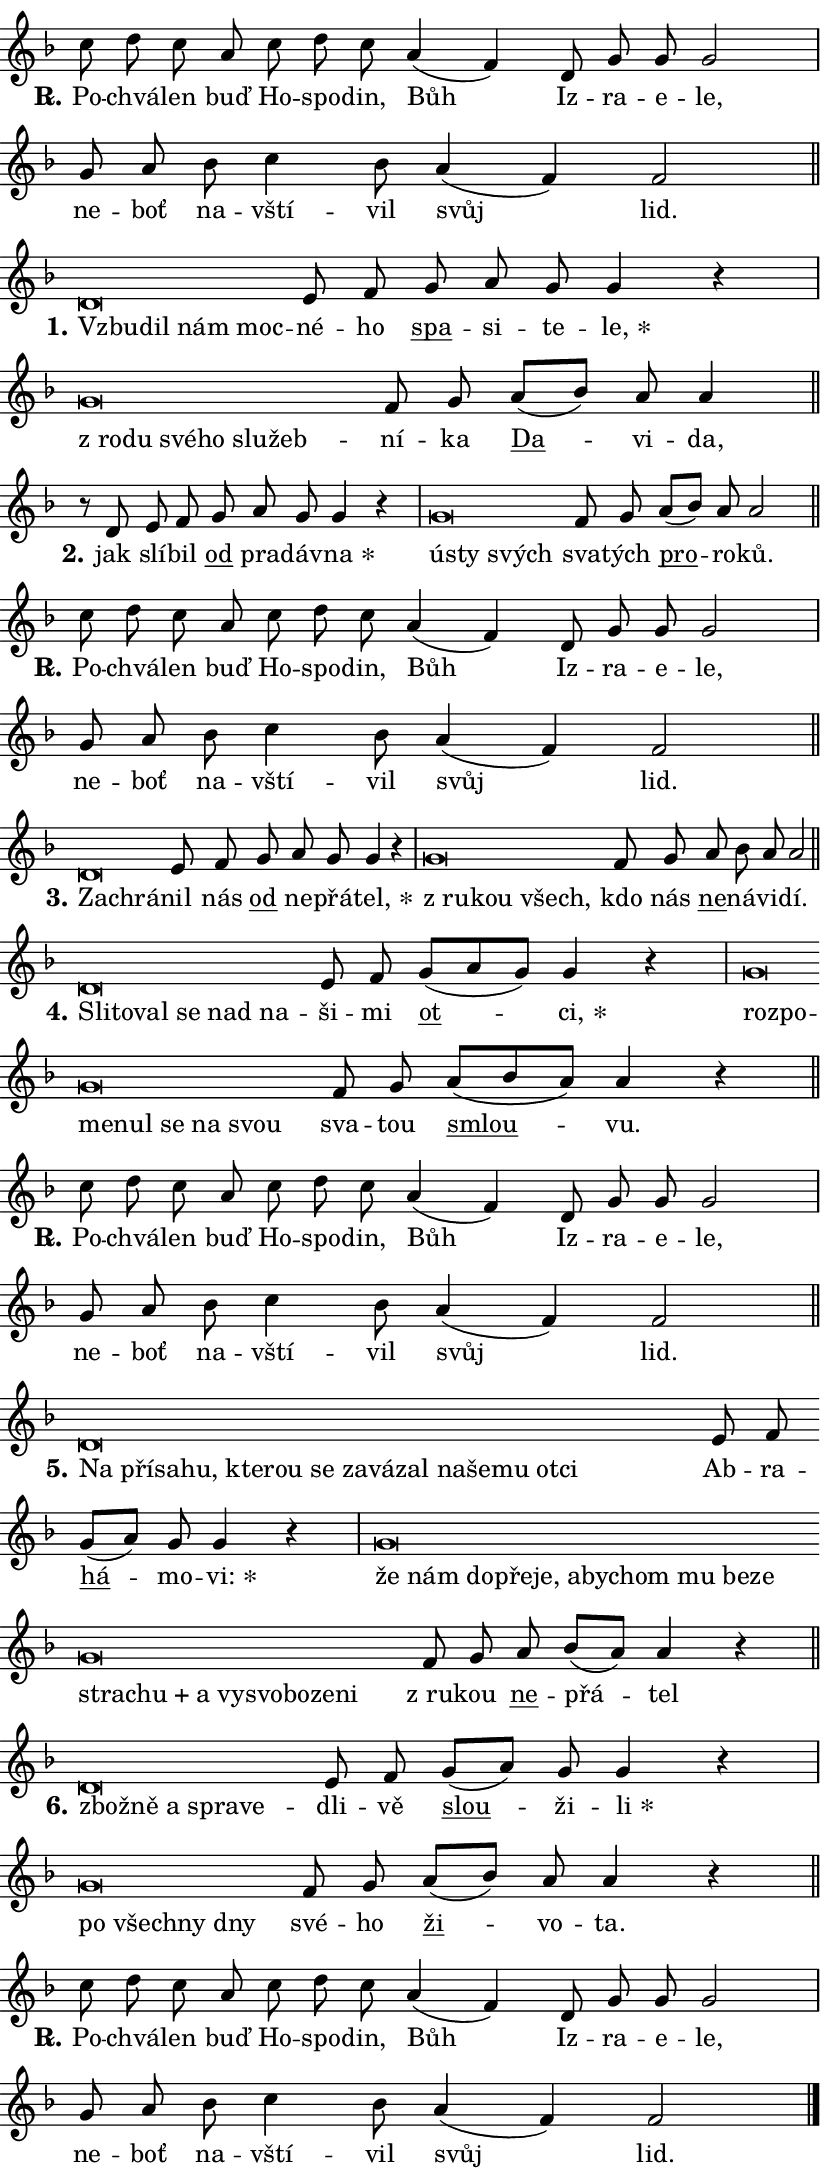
\version "2.24.0"
\header { tagline = "" }
\paper {
  indent = 0\cm
  top-margin = 0\cm
  right-margin = 0.13\cm % to fit lyric hyphens
  bottom-margin = 0\cm
  left-margin = 0\cm
  paper-width = 14\cm
  page-breaking = #ly:one-page-breaking
  system-system-spacing.basic-distance = #11
  score-system-spacing.basic-distance = #11
  ragged-last = ##f
}


%% Author: Thomas Morley
%% https://lists.gnu.org/archive/html/lilypond-user/2020-05/msg00002.html
#(define (line-position grob)
"Returns position of @var[grob} in current system:
   @code{'start}, if at first time-step
   @code{'end}, if at last time-step
   @code{'middle} otherwise
"
  (let* ((col (ly:item-get-column grob))
         (ln (ly:grob-object col 'left-neighbor))
         (rn (ly:grob-object col 'right-neighbor))
         (col-to-check-left (if (ly:grob? ln) ln col))
         (col-to-check-right (if (ly:grob? rn) rn col))
         (break-dir-left
           (and
             (ly:grob-property col-to-check-left 'non-musical #f)
             (ly:item-break-dir col-to-check-left)))
         (break-dir-right
           (and
             (ly:grob-property col-to-check-right 'non-musical #f)
             (ly:item-break-dir col-to-check-right))))
        (cond ((eqv? 1 break-dir-left) 'start)
              ((eqv? -1 break-dir-right) 'end)
              (else 'middle))))

#(define (tranparent-at-line-position vctor)
  (lambda (grob)
  "Relying on @code{line-position} select the relevant enry from @var{vctor}.
Used to determine transparency,"
    (case (line-position grob)
      ((end) (not (vector-ref vctor 0)))
      ((middle) (not (vector-ref vctor 1)))
      ((start) (not (vector-ref vctor 2))))))

noteHeadBreakVisibility =
#(define-music-function (break-visibility)(vector?)
"Makes @code{NoteHead}s transparent relying on @var{break-visibility}"
#{
  \override NoteHead.transparent =
    #(tranparent-at-line-position break-visibility)
#})

#(define delete-ledgers-for-transparent-note-heads
  (lambda (grob)
    "Reads whether a @code{NoteHead} is transparent.
If so this @code{NoteHead} is removed from @code{'note-heads} from
@var{grob}, which is supposed to be @code{LedgerLineSpanner}.
As a result ledgers are not printed for this @code{NoteHead}"
    (let* ((nhds-array (ly:grob-object grob 'note-heads))
           (nhds-list
             (if (ly:grob-array? nhds-array)
                 (ly:grob-array->list nhds-array)
                 '()))
           ;; Relies on the transparent-property being done before
           ;; Staff.LedgerLineSpanner.after-line-breaking is executed.
           ;; This is fragile ...
           (to-keep
             (remove
               (lambda (nhd)
                 (ly:grob-property nhd 'transparent #f))
               nhds-list)))
      ;; TODO find a better method to iterate over grob-arrays, similiar
      ;; to filter/remove etc for lists
      ;; For now rebuilt from scratch
      (set! (ly:grob-object grob 'note-heads)  '())
      (for-each
        (lambda (nhd)
          (ly:pointer-group-interface::add-grob grob 'note-heads nhd))
        to-keep))))

squashNotes = {
  \override NoteHead.X-extent = #'(-0.2 . 0.2)
  \override NoteHead.Y-extent = #'(-0.75 . 0)
  \override NoteHead.stencil =
    #(lambda (grob)
       (let ((pos (ly:grob-property grob 'staff-position)))
         (begin
           (if (< pos -7) (display "ERROR: Lower brevis then expected\n") (display ""))
           (if (<= pos -6) ly:text-interface::print ly:note-head::print))))
}
unSquashNotes = {
  \revert NoteHead.X-extent
  \revert NoteHead.Y-extent
  \revert NoteHead.stencil
}

hideNotes = \noteHeadBreakVisibility #begin-of-line-visible
unHideNotes = \noteHeadBreakVisibility #all-visible

% work-around for resetting accidentals
% https://lilypond.org/doc/v2.23/Documentation/notation/displaying-rhythms#unmetered-music
cadenzaMeasure = {
  \cadenzaOff
  \partial 1024 s1024
  \cadenzaOn
}

#(define-markup-command (accent layout props text) (markup?)
  "Underline accented syllable"
  (interpret-markup layout props
    #{\markup \override #'(offset . 4.3) \underline { #text }#}))

responsum = \markup \concat {
  "R" \hspace #-1.05 \path #0.1 #'((moveto 0 0.07) (lineto 0.9 0.8)) \hspace #0.05 "."
}

spaceSize = #0.6828661417322834 % exact space size for TeX Gyre Schola

\layout {
  \context {
    \Staff
    \remove "Time_signature_engraver"
    \override LedgerLineSpanner.after-line-breaking = #delete-ledgers-for-transparent-note-heads
  }
  \context {
    \Lyrics {
      \override LyricSpace.minimum-distance = \spaceSize
      \override LyricText.font-name = #"TeX Gyre Schola"
      \override LyricText.font-size = 1
      \override StanzaNumber.font-name = #"TeX Gyre Schola Bold"
      \override StanzaNumber.font-size = 1
    }
  }
  \context {
    \Score 
    \override NoteHead.text =
      #(lambda (grob) 
        (let ((pos (ly:grob-property grob 'staff-position)))
          #{\markup {
            \combine
              \halign #-0.55 \raise #(if (= pos -6) 0 0.5) \override #'(thickness . 2) \draw-line #'(3.2 . 0)
              \musicglyph "noteheads.sM1"
          }#}))
  }
}

% magnetic-lyrics.ily
%
%   written by
%     Jean Abou Samra <jean@abou-samra.fr>
%     Werner Lemberg <wl@gnu.org>
%
%   adapted by
%     Jiri Hon <jiri.hon@gmail.com>
%
% Version 2022-Apr-15

% https://www.mail-archive.com/lilypond-user@gnu.org/msg149350.html

#(define (Left_hyphen_pointer_engraver context)
   "Collect syllable-hyphen-syllable occurrences in lyrics and store
them in properties.  This engraver only looks to the left.  For
example, if the lyrics input is @code{foo -- bar}, it does the
following.

@itemize @bullet
@item
Set the @code{text} property of the @code{LyricHyphen} grob between
@q{foo} and @q{bar} to @code{foo}.

@item
Set the @code{left-hyphen} property of the @code{LyricText} grob with
text @q{foo} to the @code{LyricHyphen} grob between @q{foo} and
@q{bar}.
@end itemize

Use this auxiliary engraver in combination with the
@code{lyric-@/text::@/apply-@/magnetic-@/offset!} hook."
   (let ((hyphen #f)
         (text #f))
     (make-engraver
      (acknowledgers
       ((lyric-syllable-interface engraver grob source-engraver)
        (set! text grob)))
      (end-acknowledgers
       ((lyric-hyphen-interface engraver grob source-engraver)
        ;(when (not (grob::has-interface grob 'lyric-space-interface))
          (set! hyphen grob)));)
      ((stop-translation-timestep engraver)
       (when (and text hyphen)
         (ly:grob-set-object! text 'left-hyphen hyphen))
       (set! text #f)
       (set! hyphen #f)))))

#(define (lyric-text::apply-magnetic-offset! grob)
   "If the space between two syllables is less than the value in
property @code{LyricText@/.details@/.squash-threshold}, move the right
syllable to the left so that it gets concatenated with the left
syllable.

Use this function as a hook for
@code{LyricText@/.after-@/line-@/breaking} if the
@code{Left_@/hyphen_@/pointer_@/engraver} is active."
   (let ((hyphen (ly:grob-object grob 'left-hyphen #f)))
     (when hyphen
       (let ((left-text (ly:spanner-bound hyphen LEFT)))
         (when (grob::has-interface left-text 'lyric-syllable-interface)
           (let* ((common (ly:grob-common-refpoint grob left-text X))
                  (this-x-ext (ly:grob-extent grob common X))
                  (left-x-ext
                   (begin
                     ;; Trigger magnetism for left-text.
                     (ly:grob-property left-text 'after-line-breaking)
                     (ly:grob-extent left-text common X)))
                  ;; `delta` is the gap width between two syllables.
                  (delta (- (interval-start this-x-ext)
                            (interval-end left-x-ext)))
                  (details (ly:grob-property grob 'details))
                  (threshold (assoc-get 'squash-threshold details 0.2)))
             (when (< delta threshold)
               (let* (;; We have to manipulate the input text so that
                      ;; ligatures crossing syllable boundaries are not
                      ;; disabled.  For languages based on the Latin
                      ;; script this is essentially a beautification.
                      ;; However, for non-Western scripts it can be a
                      ;; necessity.
                      (lt (ly:grob-property left-text 'text))
                      (rt (ly:grob-property grob 'text))
                      (is-space (grob::has-interface hyphen 'lyric-space-interface))
                      (space (if is-space " " ""))
                      (extra-delta (if is-space spaceSize 0))
                      ;; Append new syllable.
                      (ltrt-space (if (and (string? lt) (string? rt))
                                (string-append lt space rt)
                                (make-concat-markup (list lt space rt))))
                      ;; Right-align `ltrt` to the right side.
                      (ltrt-space-markup (grob-interpret-markup
                               grob
                               (make-translate-markup
                                (cons (interval-length this-x-ext) 0)
                                (make-right-align-markup ltrt-space)))))
                 (begin
                   ;; Don't print `left-text`.
                   (ly:grob-set-property! left-text 'stencil #f)
                   ;; Set text and stencil (which holds all collected
                   ;; syllables so far) and shift it to the left.
                   (ly:grob-set-property! grob 'text ltrt-space)
                   (ly:grob-set-property! grob 'stencil ltrt-space-markup)
                   (ly:grob-translate-axis! grob (- (- delta extra-delta)) X))))))))))


#(define (lyric-hyphen::displace-bounds-first grob)
   ;; Make very sure this callback isn't triggered too early.
   (let ((left (ly:spanner-bound grob LEFT))
         (right (ly:spanner-bound grob RIGHT)))
     (ly:grob-property left 'after-line-breaking)
     (ly:grob-property right 'after-line-breaking)
     (ly:lyric-hyphen::print grob)))

squashThreshold = #0.4

\layout {
  \context {
    \Lyrics
    \consists #Left_hyphen_pointer_engraver
    \override LyricText.after-line-breaking =
      #lyric-text::apply-magnetic-offset!
    \override LyricHyphen.stencil = #lyric-hyphen::displace-bounds-first
    \override LyricText.details.squash-threshold = \squashThreshold
    \override LyricHyphen.minimum-distance = 0
    \override LyricHyphen.minimum-length = \squashThreshold
  }
}

squashText = \override LyricText.details.squash-threshold = 9999
unSquashText = \override LyricText.details.squash-threshold = \squashThreshold

leftText = \override LyricText.self-alignment-X = #LEFT
unLeftText = \revert LyricText.self-alignment-X

starOffset = #(lambda (grob) 
                (let ((x_offset (ly:self-alignment-interface::aligned-on-x-parent grob)))
                  (if (= x_offset 0) 0 (+ x_offset 1.2))))

star = #(define-music-function (syllable)(string?)
"Append star separator at the end of a syllable"
#{
  \once \override LyricText.X-offset = #starOffset
  \lyricmode { \markup {
    #syllable
    \override #'((font-name . "TeX Gyre Schola Bold")) \hspace #0.2 \lower #0.65 \larger "*"
  } }
#})

starAccent = #(define-music-function (syllable)(string?)
"Append star separator at the end of a syllable and make accent"
#{
  \once \override LyricText.X-offset = #starOffset
  \lyricmode { \markup {
    \accent #syllable
    \override #'((font-name . "TeX Gyre Schola Bold")) \hspace #0.2 \lower #0.65 \larger "*"
  } }
#})

breath = #(define-music-function (syllable)(string?)
"Append breathing indicator at the end of a syllable"
#{
  \lyricmode { \markup { #syllable "+" } }
#})

optionalBreath = #(define-music-function (syllable)(string?)
"Append optional breathing indicator at the end of a syllable"
#{
  \lyricmode { \markup { #syllable "(+)" } }
#})


\score {
    <<
        \new Voice = "melody" { \cadenzaOn \key f \major \relative { c''8 d c a \bar "" c d c \bar "" a4( f) \bar "" d8 g g g2 \cadenzaMeasure \bar "|" g8 a \bar "" bes c4 bes8 \bar "" a4( f) f2 \cadenzaMeasure \bar "||" \break } }
        \new Lyrics \lyricsto "melody" { \lyricmode { \set stanza = \responsum
Po -- chvá -- len buď Ho -- spo -- din, Bůh Iz -- ra -- e -- le, ne -- boť na -- vští -- vil svůj lid. } }
    >>
    \layout {}
}

\score {
    <<
        \new Voice = "melody" { \cadenzaOn \key f \major \relative { \squashNotes d'\breve*1/16 \hideNotes \breve*1/16 \bar "" \breve*1/16 \breve*1/16 \bar "" \unHideNotes \unSquashNotes e8 f \bar "" g a g g4 r \cadenzaMeasure \bar "|" \squashNotes g\breve*1/16 \hideNotes \breve*1/16 \bar "" \breve*1/16 \bar "" \breve*1/16 \bar "" \breve*1/16 \breve*1/16 \bar "" \unHideNotes \unSquashNotes f8 g \bar "" a[( bes)] a a4 \cadenzaMeasure \bar "||" \break } }
        \new Lyrics \lyricsto "melody" { \lyricmode { \set stanza = "1."
\leftText Vzbu -- \squashText dil nám moc -- \unLeftText \unSquashText né -- ho \markup \accent spa -- si -- te -- \star le, \leftText "z ro" -- \squashText du své -- ho slu -- žeb -- \unLeftText \unSquashText ní -- ka \markup \accent Da -- vi -- da, } }
    >>
    \layout {}
}

\score {
    <<
        \new Voice = "melody" { \cadenzaOn \key f \major \relative { r8 d'8 e8 f \bar "" g a g g4 r \cadenzaMeasure \bar "|" \squashNotes g\breve*1/16 \hideNotes \breve*1/16 \breve*1/16 \bar "" \unHideNotes \unSquashNotes f8 g \bar "" a[( bes)] a a2 \cadenzaMeasure \bar "||" \break } }
        \new Lyrics \lyricsto "melody" { \lyricmode { \set stanza = "2."
jak slí -- bil \markup \accent od pra -- dáv -- \star na \leftText ú -- \squashText sty svých \unLeftText \unSquashText sva -- tých \markup \accent pro -- ro -- ků. } }
    >>
    \layout {}
}

\score {
    <<
        \new Voice = "melody" { \cadenzaOn \key f \major \relative { c''8 d c a \bar "" c d c \bar "" a4( f) \bar "" d8 g g g2 \cadenzaMeasure \bar "|" g8 a \bar "" bes c4 bes8 \bar "" a4( f) f2 \cadenzaMeasure \bar "||" \break } }
        \new Lyrics \lyricsto "melody" { \lyricmode { \set stanza = \responsum
Po -- chvá -- len buď Ho -- spo -- din, Bůh Iz -- ra -- e -- le, ne -- boť na -- vští -- vil svůj lid. } }
    >>
    \layout {}
}

\score {
    <<
        \new Voice = "melody" { \cadenzaOn \key f \major \relative { \squashNotes d'\breve*1/16 \hideNotes \breve*1/16 \bar "" \unHideNotes \unSquashNotes e8 f \bar "" g a g g4 r \cadenzaMeasure \bar "|" \squashNotes g\breve*1/16 \hideNotes \breve*1/16 \breve*1/16 \bar "" \unHideNotes \unSquashNotes f8 g \bar "" a bes a a2 \cadenzaMeasure \bar "||" \break } }
        \new Lyrics \lyricsto "melody" { \lyricmode { \set stanza = "3."
\leftText Za -- \squashText chrá -- \unLeftText \unSquashText nil nás \markup \accent od ne -- přá -- \star tel, \leftText "z ru" -- \squashText kou všech, \unLeftText \unSquashText kdo nás \markup \accent ne -- ná -- vi -- dí. } }
    >>
    \layout {}
}

\score {
    <<
        \new Voice = "melody" { \cadenzaOn \key f \major \relative { \squashNotes d'\breve*1/16 \hideNotes \breve*1/16 \bar "" \breve*1/16 \bar "" \breve*1/16 \bar "" \breve*1/16 \breve*1/16 \bar "" \unHideNotes \unSquashNotes e8 f \bar "" g[( a g)] g4 r \cadenzaMeasure \bar "|" \squashNotes g\breve*1/16 \hideNotes \breve*1/16 \bar "" \breve*1/16 \bar "" \breve*1/16 \bar "" \breve*1/16 \bar "" \breve*1/16 \breve*1/16 \bar "" \unHideNotes \unSquashNotes f8 g \bar "" a[( bes a)] a4 r \cadenzaMeasure \bar "||" \break } }
        \new Lyrics \lyricsto "melody" { \lyricmode { \set stanza = "4."
\leftText Sli -- \squashText to -- val se nad na -- \unLeftText \unSquashText ši -- mi \markup \accent ot -- \star ci, \leftText roz -- \squashText po -- me -- nul se na svou \unLeftText \unSquashText sva -- tou \markup \accent smlou -- vu. } }
    >>
    \layout {}
}

\score {
    <<
        \new Voice = "melody" { \cadenzaOn \key f \major \relative { c''8 d c a \bar "" c d c \bar "" a4( f) \bar "" d8 g g g2 \cadenzaMeasure \bar "|" g8 a \bar "" bes c4 bes8 \bar "" a4( f) f2 \cadenzaMeasure \bar "||" \break } }
        \new Lyrics \lyricsto "melody" { \lyricmode { \set stanza = \responsum
Po -- chvá -- len buď Ho -- spo -- din, Bůh Iz -- ra -- e -- le, ne -- boť na -- vští -- vil svůj lid. } }
    >>
    \layout {}
}

\score {
    <<
        \new Voice = "melody" { \cadenzaOn \key f \major \relative { \squashNotes d'\breve*1/16 \hideNotes \breve*1/16 \bar "" \breve*1/16 \bar "" \breve*1/16 \bar "" \breve*1/16 \bar "" \breve*1/16 \bar "" \breve*1/16 \bar "" \breve*1/16 \bar "" \breve*1/16 \bar "" \breve*1/16 \bar "" \breve*1/16 \bar "" \breve*1/16 \bar "" \breve*1/16 \bar "" \breve*1/16 \breve*1/16 \bar "" \unHideNotes \unSquashNotes e8 f \bar "" g[( a)] g g4 r \cadenzaMeasure \bar "|" \squashNotes g\breve*1/16 \hideNotes \breve*1/16 \bar "" \breve*1/16 \bar "" \breve*1/16 \bar "" \breve*1/16 \bar "" \breve*1/16 \bar "" \breve*1/16 \bar "" \breve*1/16 \bar "" \breve*1/16 \bar "" \breve*1/16 \bar "" \breve*1/16 \bar "" \breve*1/16 \bar "" \breve*1/16 \bar "" \breve*1/16 \bar "" \breve*1/16 \bar "" \breve*1/16 \bar "" \breve*1/16 \bar "" \breve*1/16 \breve*1/16 \bar "" \unHideNotes \unSquashNotes f8 g \bar "" a bes[( a)] a4 r \cadenzaMeasure \bar "||" \break } }
        \new Lyrics \lyricsto "melody" { \lyricmode { \set stanza = "5."
\leftText Na \squashText pří -- sa -- hu, kte -- rou se za -- vá -- zal na -- še -- mu ot -- ci \unLeftText \unSquashText Ab -- ra -- \markup \accent há -- mo -- \star vi: \leftText že \squashText nám do -- pře -- je, a -- by -- chom mu be -- ze stra -- \breath "chu" a vy -- svo -- bo -- ze -- ni \unLeftText \unSquashText "z ru" -- kou \markup \accent ne -- přá -- tel } }
    >>
    \layout {}
}

\score {
    <<
        \new Voice = "melody" { \cadenzaOn \key f \major \relative { \squashNotes d'\breve*1/16 \hideNotes \breve*1/16 \bar "" \breve*1/16 \bar "" \breve*1/16 \breve*1/16 \bar "" \unHideNotes \unSquashNotes e8 f \bar "" g[( a)] g g4 r \cadenzaMeasure \bar "|" \squashNotes g\breve*1/16 \hideNotes \breve*1/16 \bar "" \breve*1/16 \breve*1/16 \bar "" \unHideNotes \unSquashNotes f8 g \bar "" a[( bes)] a a4 r \cadenzaMeasure \bar "||" \break } }
        \new Lyrics \lyricsto "melody" { \lyricmode { \set stanza = "6."
\leftText zbož -- \squashText ně a spra -- ve -- \unLeftText \unSquashText dli -- vě \markup \accent slou -- ži -- \star li \leftText po \squashText všech -- ny dny \unLeftText \unSquashText své -- ho \markup \accent ži -- vo -- ta. } }
    >>
    \layout {}
}

\score {
    <<
        \new Voice = "melody" { \cadenzaOn \key f \major \relative { c''8 d c a \bar "" c d c \bar "" a4( f) \bar "" d8 g g g2 \cadenzaMeasure \bar "|" g8 a \bar "" bes c4 bes8 \bar "" a4( f) f2 \cadenzaMeasure \bar "||" \break } \bar "|." }
        \new Lyrics \lyricsto "melody" { \lyricmode { \set stanza = \responsum
Po -- chvá -- len buď Ho -- spo -- din, Bůh Iz -- ra -- e -- le, ne -- boť na -- vští -- vil svůj lid. } }
    >>
    \layout {}
}
